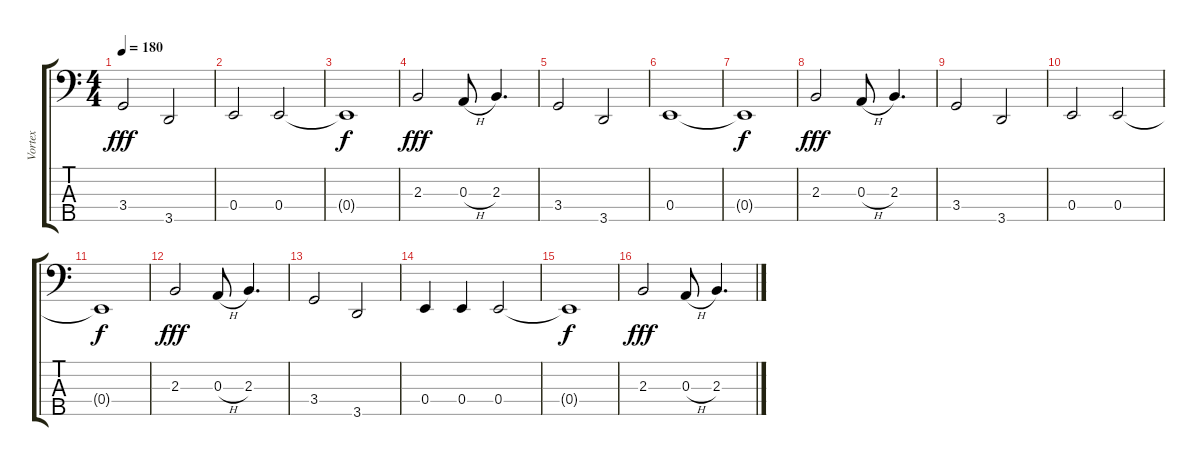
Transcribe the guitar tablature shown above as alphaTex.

\track ("Vortex" "Vortex") {instrument electricbassfinger}
\staff {score tabs}
\tuning (G2 D2 A1 E1 B0) {hide}
\ts (4 4)
\tempo 180
\clef f4
\ks c
3.4.2{dy fff} 3.5.2 |
0.4.2 0.4.2 |
0.4{t}.1{dy f} |
2.3.2{dy fff volume 10} 0.3{h}.8 2.3.4{d} |
3.4.2 3.5.2 |
0.4.1 |
0.4{t}.1{dy f} |
2.3.2{dy fff volume 10} 0.3{h}.8 2.3.4{d} |
3.4.2 3.5.2 |
0.4.2 0.4.2 |
0.4{t}.1{dy f} |
2.3.2{dy fff volume 10} 0.3{h}.8 2.3.4{d} |
3.4.2 3.5.2 |
0.4.4 0.4.4 0.4.2 |
0.4{t}.1{dy f} |
2.3.2{dy fff volume 10} 0.3{h}.8 2.3.4{d}
